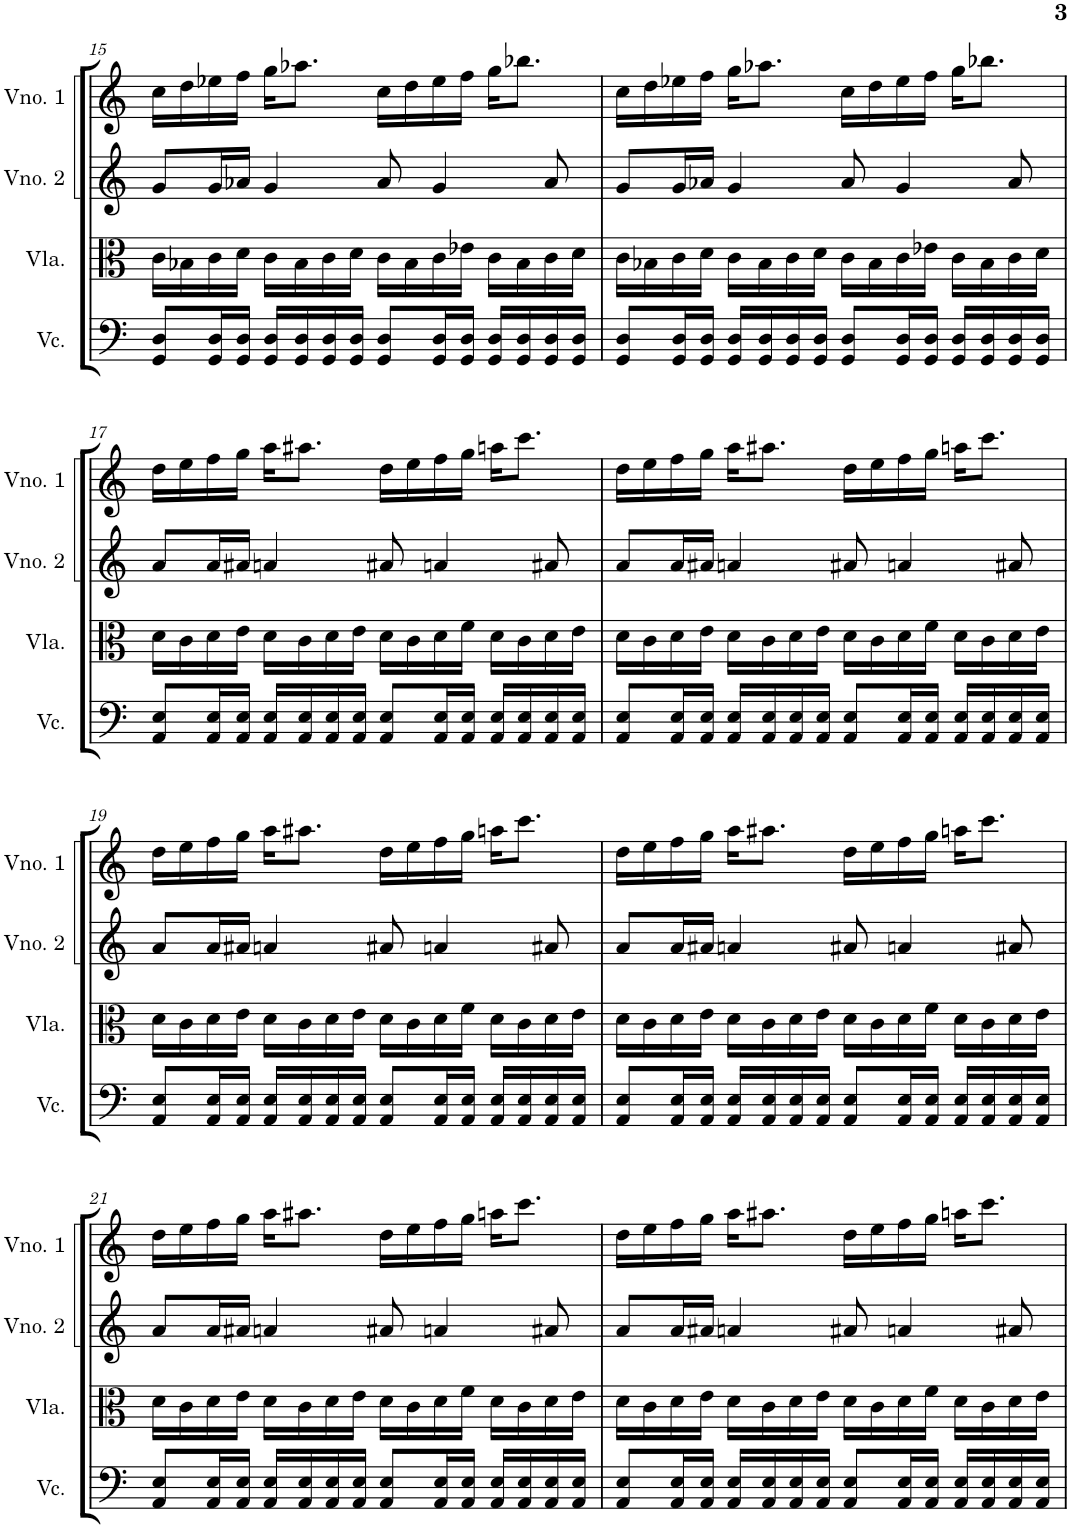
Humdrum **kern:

**kern	**kern	**kern	**kern
*part4	*part3	*part2	*part1
*staff4	*staff3	*staff2	*staff1
*I"Violoncelo	*I"Viola	*I"Violino 2	*I"Violino 1
*I'Vc.	*I'Vla.	*I'Vno. 2	*I'Vno. 1
!!LO:PB:g=z
*clefF4	*clefC3	*clefG2	*clefG2
*k[]	*k[]	*k[]	*k[]
*M4/4	*M4/4	*M4/4	*M4/4
=15	=15	=15	=15
8GG/ 8D/L	16c\LL	8g/L	16cc\LL
.	16B-X\	.	16dd\
16GG/ 16D/L	16c\	16g/L	16ee-X\
16GG/ 16D/JJ	16d\JJ	16a-X/JJ	16ff\JJ
16GG/ 16D/LL	16c\LL	4g/	16gg\KL
16GG/ 16D/	16B-\	.	8.aa-X\J
16GG/ 16D/	16c\	.	.
16GG/ 16D/JJ	16d\JJ	.	.
8GG/ 8D/L	16c\LL	8a-/	16cc\LL
.	16B-\	.	16dd\
16GG/ 16D/L	16c\	4g/	16ee-\
16GG/ 16D/JJ	16e-X\JJ	.	16ff\JJ
16GG/ 16D/LL	16c\LL	.	16gg\KL
16GG/ 16D/	16B-\	.	8.bb-X\J
16GG/ 16D/	16c\	8a-/	.
16GG/ 16D/JJ	16d\JJ	.	.
=16	=16	=16	=16
8GG/ 8D/L	16c\LL	8g/L	16cc\LL
.	16B-X\	.	16dd\
16GG/ 16D/L	16c\	16g/L	16ee-X\
16GG/ 16D/JJ	16d\JJ	16a-X/JJ	16ff\JJ
16GG/ 16D/LL	16c\LL	4g/	16gg\KL
16GG/ 16D/	16B-\	.	8.aa-X\J
16GG/ 16D/	16c\	.	.
16GG/ 16D/JJ	16d\JJ	.	.
8GG/ 8D/L	16c\LL	8a-/	16cc\LL
.	16B-\	.	16dd\
16GG/ 16D/L	16c\	4g/	16ee-\
16GG/ 16D/JJ	16e-X\JJ	.	16ff\JJ
16GG/ 16D/LL	16c\LL	.	16gg\KL
16GG/ 16D/	16B-\	.	8.bb-X\J
16GG/ 16D/	16c\	8a-/	.
16GG/ 16D/JJ	16d\JJ	.	.
!!LO:LB:g=z
=17	=17	=17	=17
8AA/ 8E/L	16d\LL	8a/L	16dd\LL
.	16c\	.	16ee\
16AA/ 16E/L	16d\	16a/L	16ff\
16AA/ 16E/JJ	16e\JJ	16a#X/JJ	16gg\JJ
16AA/ 16E/LL	16d\LL	4an/	16aa\KL
16AA/ 16E/	16c\	.	8.aa#X\J
16AA/ 16E/	16d\	.	.
16AA/ 16E/JJ	16e\JJ	.	.
8AA/ 8E/L	16d\LL	8a#X/	16dd\LL
.	16c\	.	16ee\
16AA/ 16E/L	16d\	4an/	16ff\
16AA/ 16E/JJ	16f\JJ	.	16gg\JJ
16AA/ 16E/LL	16d\LL	.	16aan\KL
16AA/ 16E/	16c\	.	8.ccc\J
16AA/ 16E/	16d\	8a#X/	.
16AA/ 16E/JJ	16e\JJ	.	.
=18	=18	=18	=18
8AA/ 8E/L	16d\LL	8a/L	16dd\LL
.	16c\	.	16ee\
16AA/ 16E/L	16d\	16a/L	16ff\
16AA/ 16E/JJ	16e\JJ	16a#X/JJ	16gg\JJ
16AA/ 16E/LL	16d\LL	4an/	16aa\KL
16AA/ 16E/	16c\	.	8.aa#X\J
16AA/ 16E/	16d\	.	.
16AA/ 16E/JJ	16e\JJ	.	.
8AA/ 8E/L	16d\LL	8a#X/	16dd\LL
.	16c\	.	16ee\
16AA/ 16E/L	16d\	4an/	16ff\
16AA/ 16E/JJ	16f\JJ	.	16gg\JJ
16AA/ 16E/LL	16d\LL	.	16aan\KL
16AA/ 16E/	16c\	.	8.ccc\J
16AA/ 16E/	16d\	8a#X/	.
16AA/ 16E/JJ	16e\JJ	.	.
!!LO:LB:g=z
=19	=19	=19	=19
8AA/ 8E/L	16d\LL	8a/L	16dd\LL
.	16c\	.	16ee\
16AA/ 16E/L	16d\	16a/L	16ff\
16AA/ 16E/JJ	16e\JJ	16a#X/JJ	16gg\JJ
16AA/ 16E/LL	16d\LL	4an/	16aa\KL
16AA/ 16E/	16c\	.	8.aa#X\J
16AA/ 16E/	16d\	.	.
16AA/ 16E/JJ	16e\JJ	.	.
8AA/ 8E/L	16d\LL	8a#X/	16dd\LL
.	16c\	.	16ee\
16AA/ 16E/L	16d\	4an/	16ff\
16AA/ 16E/JJ	16f\JJ	.	16gg\JJ
16AA/ 16E/LL	16d\LL	.	16aan\KL
16AA/ 16E/	16c\	.	8.ccc\J
16AA/ 16E/	16d\	8a#X/	.
16AA/ 16E/JJ	16e\JJ	.	.
=20	=20	=20	=20
8AA/ 8E/L	16d\LL	8a/L	16dd\LL
.	16c\	.	16ee\
16AA/ 16E/L	16d\	16a/L	16ff\
16AA/ 16E/JJ	16e\JJ	16a#X/JJ	16gg\JJ
16AA/ 16E/LL	16d\LL	4an/	16aa\KL
16AA/ 16E/	16c\	.	8.aa#X\J
16AA/ 16E/	16d\	.	.
16AA/ 16E/JJ	16e\JJ	.	.
8AA/ 8E/L	16d\LL	8a#X/	16dd\LL
.	16c\	.	16ee\
16AA/ 16E/L	16d\	4an/	16ff\
16AA/ 16E/JJ	16f\JJ	.	16gg\JJ
16AA/ 16E/LL	16d\LL	.	16aan\KL
16AA/ 16E/	16c\	.	8.ccc\J
16AA/ 16E/	16d\	8a#X/	.
16AA/ 16E/JJ	16e\JJ	.	.
!!LO:LB:g=z
=21	=21	=21	=21
8AA/ 8E/L	16d\LL	8a/L	16dd\LL
.	16c\	.	16ee\
16AA/ 16E/L	16d\	16a/L	16ff\
16AA/ 16E/JJ	16e\JJ	16a#X/JJ	16gg\JJ
16AA/ 16E/LL	16d\LL	4an/	16aa\KL
16AA/ 16E/	16c\	.	8.aa#X\J
16AA/ 16E/	16d\	.	.
16AA/ 16E/JJ	16e\JJ	.	.
8AA/ 8E/L	16d\LL	8a#X/	16dd\LL
.	16c\	.	16ee\
16AA/ 16E/L	16d\	4an/	16ff\
16AA/ 16E/JJ	16f\JJ	.	16gg\JJ
16AA/ 16E/LL	16d\LL	.	16aan\KL
16AA/ 16E/	16c\	.	8.ccc\J
16AA/ 16E/	16d\	8a#X/	.
16AA/ 16E/JJ	16e\JJ	.	.
=22	=22	=22	=22
8AA/ 8E/L	16d\LL	8a/L	16dd\LL
.	16c\	.	16ee\
16AA/ 16E/L	16d\	16a/L	16ff\
16AA/ 16E/JJ	16e\JJ	16a#X/JJ	16gg\JJ
16AA/ 16E/LL	16d\LL	4an/	16aa\KL
16AA/ 16E/	16c\	.	8.aa#X\J
16AA/ 16E/	16d\	.	.
16AA/ 16E/JJ	16e\JJ	.	.
8AA/ 8E/L	16d\LL	8a#X/	16dd\LL
.	16c\	.	16ee\
16AA/ 16E/L	16d\	4an/	16ff\
16AA/ 16E/JJ	16f\JJ	.	16gg\JJ
16AA/ 16E/LL	16d\LL	.	16aan\KL
16AA/ 16E/	16c\	.	8.ccc\J
16AA/ 16E/	16d\	8a#X/	.
16AA/ 16E/JJ	16e\JJ	.	.
=	=	=	=
*-	*-	*-	*-
